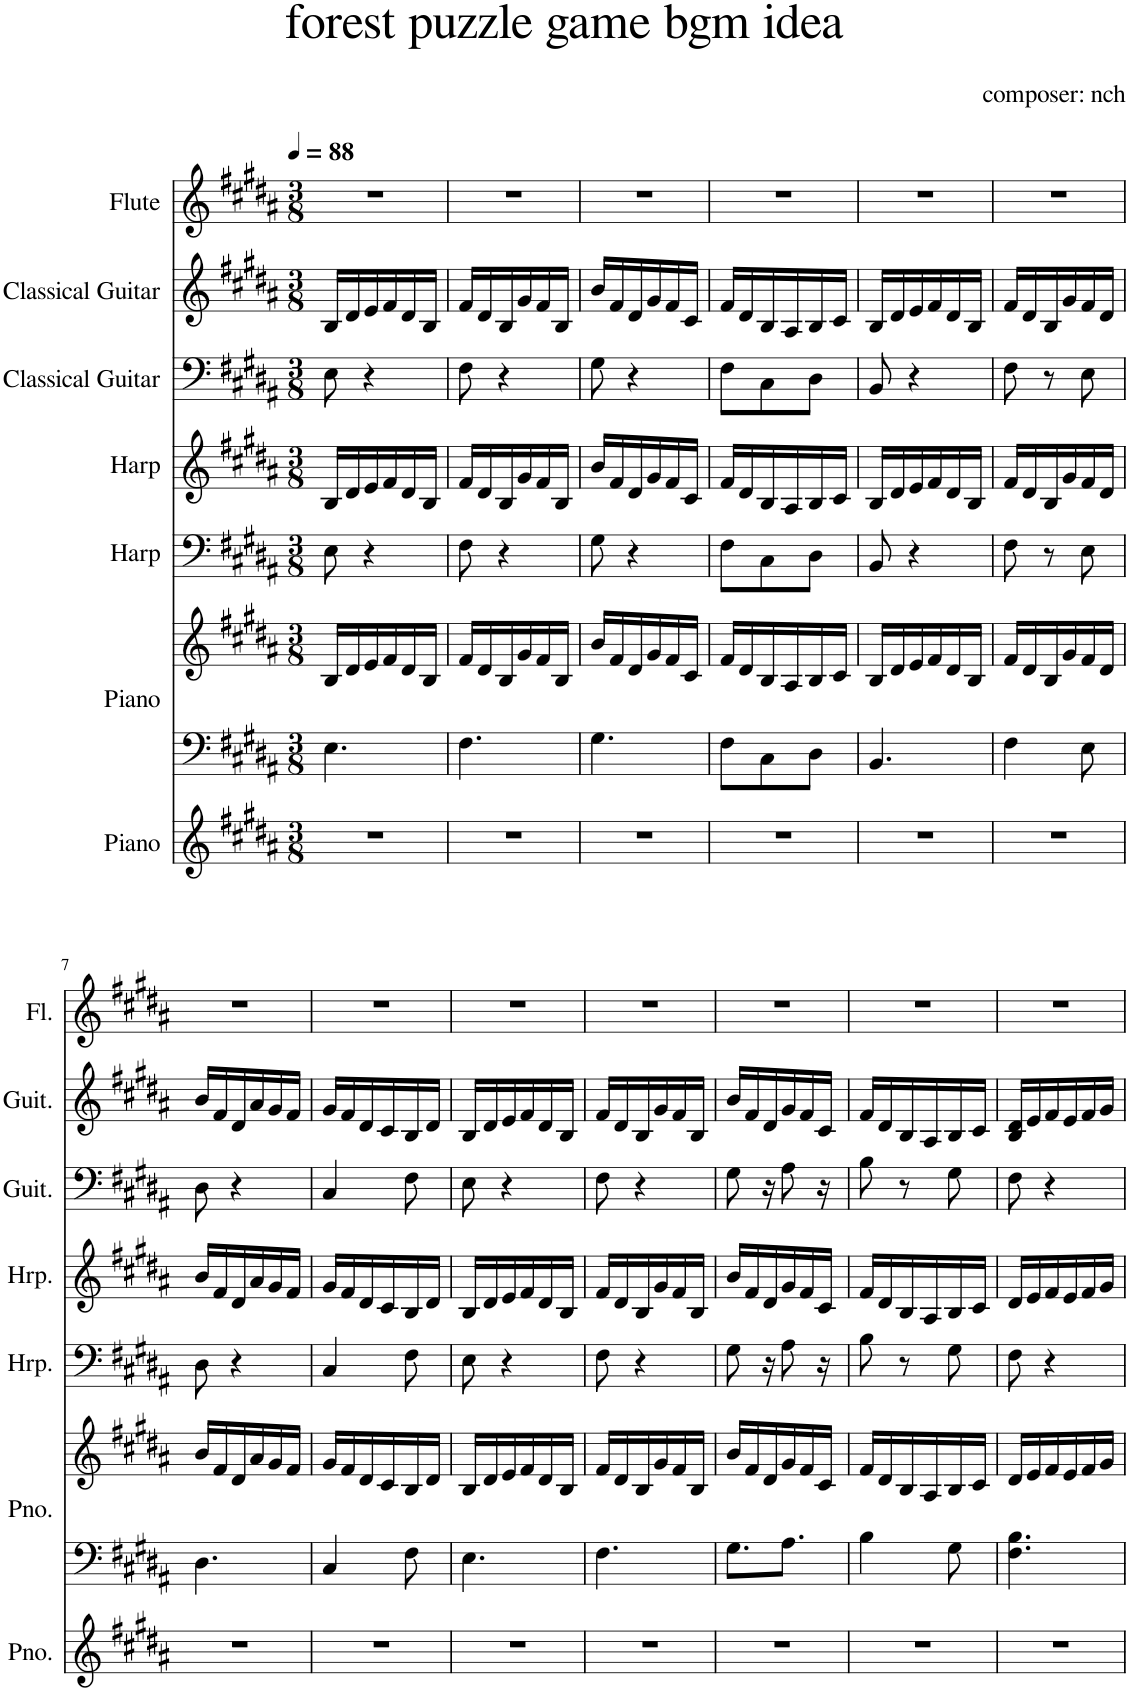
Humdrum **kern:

**kern	**kern	**kern	**kern	**kern	**kern	**kern	**kern
*part7	*part6	*part6	*part5	*part4	*part3	*part2	*part1
*staff8	*staff7	*staff6	*staff5	*staff4	*staff3	*staff2	*staff1
*I"Piano	*I"Piano	*	*I"Harp	*I"Harp	*I"Classical Guitar	*I"Classical Guitar	*I"Flute
*I'Pno.	*I'Pno.	*	*I'Hrp.	*I'Hrp.	*I'Guit.	*I'Guit.	*I'Fl.
*clefG2	*clefF4	*clefG2	*clefF4	*clefG2	*clefF4	*clefG2	*clefG2
*k[f#c#g#d#a#]	*k[f#c#g#d#a#]	*k[f#c#g#d#a#]	*k[f#c#g#d#a#]	*k[f#c#g#d#a#]	*k[f#c#g#d#a#]	*k[f#c#g#d#a#]	*k[f#c#g#d#a#]
*M3/8	*M3/8	*M3/8	*M3/8	*M3/8	*M3/8	*M3/8	*M3/8
*MM88	*MM88	*MM88	*MM88	*MM88	*MM88	*MM88	*MM88
=1	=1	=1	=1	=1	=1	=1	=1
4.r	4.E\	16B/LL	8E\	16B/LL	8E\	16B/LL	4.r
.	.	16d#/	.	16d#/	.	16d#/	.
.	.	16e/	4r	16e/	4r	16e/	.
.	.	16f#/	.	16f#/	.	16f#/	.
.	.	16d#/	.	16d#/	.	16d#/	.
.	.	16B/JJ	.	16B/JJ	.	16B/JJ	.
=2	=2	=2	=2	=2	=2	=2	=2
4.r	4.F#\	16f#/LL	8F#\	16f#/LL	8F#\	16f#/LL	4.r
.	.	16d#/	.	16d#/	.	16d#/	.
.	.	16B/	4r	16B/	4r	16B/	.
.	.	16g#/	.	16g#/	.	16g#/	.
.	.	16f#/	.	16f#/	.	16f#/	.
.	.	16B/JJ	.	16B/JJ	.	16B/JJ	.
=3	=3	=3	=3	=3	=3	=3	=3
4.r	4.G#\	16b/LL	8G#\	16b/LL	8G#\	16b/LL	4.r
.	.	16f#/	.	16f#/	.	16f#/	.
.	.	16d#/	4r	16d#/	4r	16d#/	.
.	.	16g#/	.	16g#/	.	16g#/	.
.	.	16f#/	.	16f#/	.	16f#/	.
.	.	16c#/JJ	.	16c#/JJ	.	16c#/JJ	.
=4	=4	=4	=4	=4	=4	=4	=4
4.r	8F#\L	16f#/LL	8F#\L	16f#/LL	8F#\L	16f#/LL	4.r
.	.	16d#/	.	16d#/	.	16d#/	.
.	8C#\	16B/	8C#\	16B/	8C#\	16B/	.
.	.	16A#/	.	16A#/	.	16A#/	.
.	8D#\J	16B/	8D#\J	16B/	8D#\J	16B/	.
.	.	16c#/JJ	.	16c#/JJ	.	16c#/JJ	.
=5	=5	=5	=5	=5	=5	=5	=5
4.r	4.BB/	16B/LL	8BB/	16B/LL	8BB/	16B/LL	4.r
.	.	16d#/	.	16d#/	.	16d#/	.
.	.	16e/	4r	16e/	4r	16e/	.
.	.	16f#/	.	16f#/	.	16f#/	.
.	.	16d#/	.	16d#/	.	16d#/	.
.	.	16B/JJ	.	16B/JJ	.	16B/JJ	.
=6	=6	=6	=6	=6	=6	=6	=6
4.r	4F#\	16f#/LL	8F#\	16f#/LL	8F#\	16f#/LL	4.r
.	.	16d#/	.	16d#/	.	16d#/	.
.	.	16B/	8r	16B/	8r	16B/	.
.	.	16g#/	.	16g#/	.	16g#/	.
.	8E\	16f#/	8E\	16f#/	8E\	16f#/	.
.	.	16d#/JJ	.	16d#/JJ	.	16d#/JJ	.
!!LO:LB:g=z
=7	=7	=7	=7	=7	=7	=7	=7
4.r	4.D#\	16b/LL	8D#\	16b/LL	8D#\	16b/LL	4.r
.	.	16f#/	.	16f#/	.	16f#/	.
.	.	16d#/	4r	16d#/	4r	16d#/	.
.	.	16a#/	.	16a#/	.	16a#/	.
.	.	16g#/	.	16g#/	.	16g#/	.
.	.	16f#/JJ	.	16f#/JJ	.	16f#/JJ	.
=8	=8	=8	=8	=8	=8	=8	=8
4.r	4C#/	16g#/LL	4C#/	16g#/LL	4C#/	16g#/LL	4.r
.	.	16f#/	.	16f#/	.	16f#/	.
.	.	16d#/	.	16d#/	.	16d#/	.
.	.	16c#/	.	16c#/	.	16c#/	.
.	8F#\	16B/	8F#\	16B/	8F#\	16B/	.
.	.	16d#/JJ	.	16d#/JJ	.	16d#/JJ	.
=9	=9	=9	=9	=9	=9	=9	=9
4.r	4.E\	16B/LL	8E\	16B/LL	8E\	16B/LL	4.r
.	.	16d#/	.	16d#/	.	16d#/	.
.	.	16e/	4r	16e/	4r	16e/	.
.	.	16f#/	.	16f#/	.	16f#/	.
.	.	16d#/	.	16d#/	.	16d#/	.
.	.	16B/JJ	.	16B/JJ	.	16B/JJ	.
=10	=10	=10	=10	=10	=10	=10	=10
4.r	4.F#\	16f#/LL	8F#\	16f#/LL	8F#\	16f#/LL	4.r
.	.	16d#/	.	16d#/	.	16d#/	.
.	.	16B/	4r	16B/	4r	16B/	.
.	.	16g#/	.	16g#/	.	16g#/	.
.	.	16f#/	.	16f#/	.	16f#/	.
.	.	16B/JJ	.	16B/JJ	.	16B/JJ	.
=11	=11	=11	=11	=11	=11	=11	=11
4.r	8.G#\L	16b/LL	8G#\	16b/LL	8G#\	16b/LL	4.r
.	.	16f#/	.	16f#/	.	16f#/	.
.	.	16d#/	16r	16d#/	16r	16d#/	.
.	8.A#\J	16g#/	8A#\	16g#/	8A#\	16g#/	.
.	.	16f#/	.	16f#/	.	16f#/	.
.	.	16c#/JJ	16r	16c#/JJ	16r	16c#/JJ	.
=12	=12	=12	=12	=12	=12	=12	=12
4.r	4B\	16f#/LL	8B\	16f#/LL	8B\	16f#/LL	4.r
.	.	16d#/	.	16d#/	.	16d#/	.
.	.	16B/	8r	16B/	8r	16B/	.
.	.	16A#/	.	16A#/	.	16A#/	.
.	8G#\	16B/	8G#\	16B/	8G#\	16B/	.
.	.	16c#/JJ	.	16c#/JJ	.	16c#/JJ	.
=13	=13	=13	=13	=13	=13	=13	=13
4.r	4.F#\ 4.B\	16d#/LL	8F#\	16d#/LL	8F#\	16B/ 16d#/LL	4.r
.	.	16e/	.	16e/	.	16e/	.
.	.	16f#/	4r	16f#/	4r	16f#/	.
.	.	16e/	.	16e/	.	16e/	.
.	.	16f#/	.	16f#/	.	16f#/	.
.	.	16g#/JJ	.	16g#/JJ	.	16g#/JJ	.
=	=	=	=	=	=	=	=
*-	*-	*-	*-	*-	*-	*-	*-
